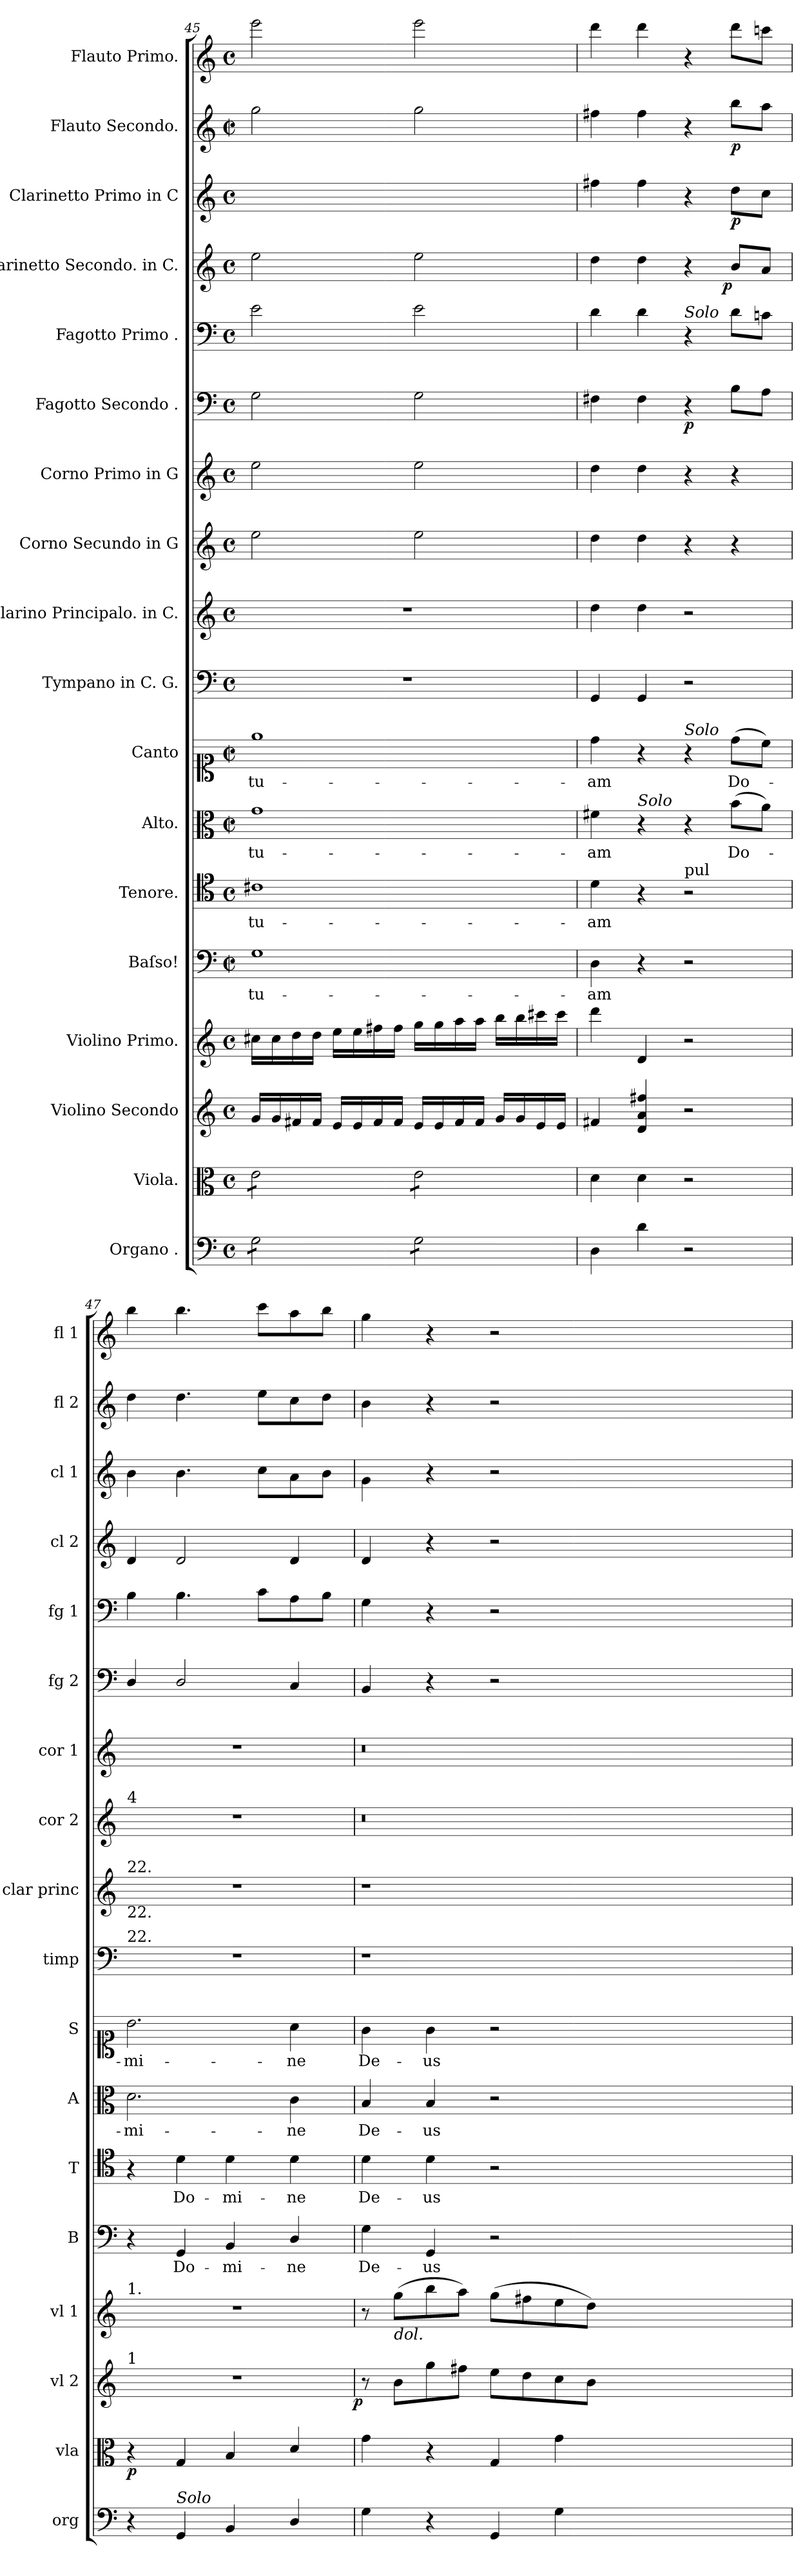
**kern	**dynam	**kern	**dynam	**kern	**dynam	**kern	**kern	**text	**kern	**text	**kern	**text	**kern	**text	**kern	**kern	**kern	**kern	**kern	**dynam	**kern	**kern	**dynam	**kern	**dynam	**kern	**dynam	**kern
*part18	*part18	*part17	*part17	*part16	*part16	*part15	*part14	*part14	*part13	*part13	*part12	*part12	*part11	*part11	*part10	*part9	*part8	*part7	*part6	*part6	*part5	*part4	*part4	*part3	*part3	*part2	*part2	*part1
*staff18	*staff18	*staff17	*staff17	*staff16	*staff16	*staff15	*staff14	*staff14	*staff13	*staff13	*staff12	*staff12	*staff11	*staff11	*staff10	*staff9	*staff8	*staff7	*staff6	*staff6	*staff5	*staff4	*staff4	*staff3	*staff3	*staff2	*staff2	*staff1
*I"Organo .	*	*I"Viola.	*	*I"Violino Secondo	*	*I"Violino Primo.	*I"Baſso!	*	*I"Tenore.	*	*I"Alto.	*	*I"Canto	*	*I"Tympano in C. G.	*I"Clarino Principalo. in C.	*I"Corno Secundo in G	*I"Corno Primo in G	*I"Fagotto Secondo .	*	*I"Fagotto Primo .	*I"Clarinetto Secondo. in C.	*	*I"Clarinetto Primo in C	*	*I"Flauto Secondo.	*	*I"Flauto Primo.
*I'org	*	*I'vla	*	*I'vl 2	*	*I'vl 1	*I'B	*	*I'T	*	*I'A	*	*I'S	*	*I'timp	*I'clar princ	*I'cor 2	*I'cor 1	*I'fg 2	*	*I'fg 1	*I'cl 2	*	*I'cl 1	*	*I'fl 2	*	*I'fl 1
*clefF4	*	*clefC3	*	*clefG2	*	*clefG2	*clefF4	*	*clefC4	*	*clefC3	*	*clefC1	*	*clefF4	*clefG2	*clefG2	*clefG2	*clefF4	*	*clefF4	*clefG2	*	*clefG2	*	*clefG2	*	*clefG2
*k[]	*	*k[]	*	*k[]	*	*k[]	*k[]	*	*k[]	*	*k[]	*	*k[]	*	*k[]	*k[]	*k[]	*k[]	*k[]	*	*k[]	*k[]	*	*k[]	*	*k[]	*	*k[]
*C:	*	*C:	*	*C:	*	*C:	*C:	*	*C:	*	*C:	*	*C:	*	*C:	*C:	*C:	*C:	*C:	*	*C:	*C:	*	*C:	*	*C:	*	*C:
*M4/4	*	*M4/4	*	*M4/4	*	*M4/4	*M4/4	*	*M4/4	*	*M4/4	*	*M4/4	*	*M4/4	*M4/4	*M4/4	*M4/4	*M4/4	*	*M4/4	*M4/4	*	*M4/4	*	*M4/4	*	*M4/4
*met(c)	*	*met(c)	*	*met(c)	*	*met(c)	*met(c|)	*	*met(c)	*	*met(c|)	*	*met(c|)	*	*met(c)	*met(c)	*met(c)	*met(c)	*met(c)	*	*met(c)	*met(c)	*	*met(c)	*	*met(c|)	*	*met(c)
=45	=45	=45	=45	=45	=45	=45	=45	=45	=45	=45	=45	=45	=45	=45	=45	=45	=45	=45	=45	=45	=45	=45	=45	=45	=45	=45	=45	=45
*tremolo	*	*	*	*	*	*	*	*	*	*	*	*	*	*	*	*	*	*	*	*	*	*	*	*	*	*	*	*
*	*	*tremolo	*	*	*	*	*	*	*	*	*	*	*	*	*	*	*	*	*	*	*	*	*	*	*	*	*	*
8G\L	.	8e\L	.	16g/LL	.	16cc#X\LL	1G	tu-	1c#X	tu-	1g	tu-	1ee	tu-	1r	1r	2ee\	2ee\	2G\	.	2e\	2ee\	.	2gg\yy	.	2gg\	.	2eee\
.	.	.	.	16g/	.	16cc#\	.	.	.	.	.	.	.	.	.	.	.	.	.	.	.	.	.	.	.	.	.	.
8G\	.	8e\	.	16f#X/	.	16dd\	.	.	.	.	.	.	.	.	.	.	.	.	.	.	.	.	.	.	.	.	.	.
.	.	.	.	16f#/JJ	.	16dd\JJ	.	.	.	.	.	.	.	.	.	.	.	.	.	.	.	.	.	.	.	.	.	.
8G\	.	8e\	.	16e/LL	.	16ee\LL	.	.	.	.	.	.	.	.	.	.	.	.	.	.	.	.	.	.	.	.	.	.
.	.	.	.	16e/	.	16ee\	.	.	.	.	.	.	.	.	.	.	.	.	.	.	.	.	.	.	.	.	.	.
8G\J	.	8e\J	.	16f#/	.	16ff#X\	.	.	.	.	.	.	.	.	.	.	.	.	.	.	.	.	.	.	.	.	.	.
.	.	.	.	16f#/JJ	.	16ff#\JJ	.	.	.	.	.	.	.	.	.	.	.	.	.	.	.	.	.	.	.	.	.	.
8G\L	.	8e\L	.	16e/LL	.	16gg\LL	.	.	.	.	.	.	.	.	.	.	2ee\	2ee\	2G\	.	2e\	2ee\	.	2gg\yy	.	2gg\	.	2eee\
.	.	.	.	16e/	.	16gg\	.	.	.	.	.	.	.	.	.	.	.	.	.	.	.	.	.	.	.	.	.	.
8G\	.	8e\	.	16f#/	.	16aa\	.	.	.	.	.	.	.	.	.	.	.	.	.	.	.	.	.	.	.	.	.	.
.	.	.	.	16f#/JJ	.	16aa\JJ	.	.	.	.	.	.	.	.	.	.	.	.	.	.	.	.	.	.	.	.	.	.
8G\	.	8e\	.	16g/LL	.	16bb\LL	.	.	.	.	.	.	.	.	.	.	.	.	.	.	.	.	.	.	.	.	.	.
.	.	.	.	16g/	.	16bb\	.	.	.	.	.	.	.	.	.	.	.	.	.	.	.	.	.	.	.	.	.	.
8G\J	.	8e\J	.	16e/	.	16ccc#X\	.	.	.	.	.	.	.	.	.	.	.	.	.	.	.	.	.	.	.	.	.	.
*	*	*Xtremolo	*	*	*	*	*	*	*	*	*	*	*	*	*	*	*	*	*	*	*	*	*	*	*	*	*	*
*Xtremolo	*	*	*	*	*	*	*	*	*	*	*	*	*	*	*	*	*	*	*	*	*	*	*	*	*	*	*	*
.	.	.	.	16e/JJ	.	16ccc#\JJ	.	.	.	.	.	.	.	.	.	.	.	.	.	.	.	.	.	.	.	.	.	.
=46	=46	=46	=46	=46	=46	=46	=46	=46	=46	=46	=46	=46	=46	=46	=46	=46	=46	=46	=46	=46	=46	=46	=46	=46	=46	=46	=46	=46
4D\	.	4d\	.	4f#X/	.	4ddd\	4D\	-am	4d\	-am	4f#X\	-am	4dd\	-am	4GG/	4dd\	4dd\	4dd\	4F#X\	.	4d\	4dd\	.	4ff#X\	.	4ff#X\	.	4ddd\
!	!	!	!	!	!	!	!	!	!	!	!LO:TX:a:i:t=Solo	!	!	!	!	!	!	!	!	!	!	!	!	!	!	!	!	!
4d\	.	4d\	.	4d/ 4a/ 4ff#X/	.	4d/	4r	.	4r	.	4r	.	4r	.	4GG/	4dd\	4dd\	4dd\	4F#\	.	4d\	4dd\	.	4ff#\	.	4ff#\	.	4ddd\
!	!	!	!	!	!	!	!	!	!	!	!	!	!	!	!	!	!	!	!	!	!LO:TX:a:i:t=Solo	!	!	!	!	!	!	!
!	!	!	!	!	!	!	!	!	!	!	!	!	!LO:TX:a:i:t=Solo	!	!	!	!	!	!	!	!	!	!	!	!	!	!	!
!	!	!	!	!	!	!	!	!	!LO:TX:a:t=pul	!	!	!	!	!	!	!	!	!	!	!	!	!	!	!	!	!	!	!
2r	.	2r	.	2r	.	2r	2r	.	2r	.	4r	.	4r	.	2r	2r	4r	4r	4r	p	4r	4r	.	4r	.	4r	.	4r
!	!	!	!	!	!	!	!	!	!	!	!	!	!	!	!	!	!	!	!	!	!	!	!LO:DY:rj	!	!	!	!	!
.	.	.	.	.	.	.	.	.	.	.	(8b\L	Do-	(8dd\L	Do-	.	.	4r	4r	8B\L	.	8d\L	8b/L	p.	8dd\L	p.	8bb\L	p	8ddd\L
.	.	.	.	.	.	.	.	.	.	.	8a\J)	.	8cc\J)	.	.	.	.	.	8A\J	.	8cn\J	8a/J	.	8cc\J	.	8aa\J	.	8cccn\J
=47	=47	=47	=47	=47	=47	=47	=47	=47	=47	=47	=47	=47	=47	=47	=47	=47	=47	=47	=47	=47	=47	=47	=47	=47	=47	=47	=47	=47
!	!	!	!	!	!	!	!	!	!	!	!	!	!	!	!	!	!LO:TX:a:t=4	!	!	!	!	!	!	!	!	!	!	!
!	!	!	!	!	!	!	!	!	!	!	!	!	!	!	!	!LO:TX:a:t=22.	!	!	!	!	!	!	!	!	!	!	!	!
!	!	!	!	!	!	!	!	!	!	!	!	!	!	!	!	!LO:TX:b:t=22.	!	!	!	!	!	!	!	!	!	!	!	!
!	!	!	!	!	!	!	!	!	!	!	!	!	!	!	!LO:TX:a:t=22.	!	!	!	!	!	!	!	!	!	!	!	!	!
!	!	!	!	!	!	!LO:TX:a:t=1.	!	!	!	!	!	!	!	!	!	!	!	!	!	!	!	!	!	!	!	!	!	!
!	!	!	!	!LO:TX:a:t=1	!	!	!	!	!	!	!	!	!	!	!	!	!	!	!	!	!	!	!	!	!	!	!	!
!	!LO:DY:b	!	!LO:DY:b	!	!	!	!	!	!	!	!	!	!	!	!	!	!	!	!	!	!	!	!	!	!	!	!	!
4r	pia	4r	p	1r	.	1r	4r	.	4r	.	2.d\	-mi-	2.b\	-mi-	1r	1r	1r	1r	4D/	.	4B\	4d/	.	4b\	.	4dd\	.	4bb\
!LO:TX:a:i:t=Solo	!	!	!	!	!	!	!	!	!	!	!	!	!	!	!	!	!	!	!	!	!	!	!	!	!	!	!	!
4GG/	.	4G/	.	.	.	.	4GG/	Do-	4d\	Do-	.	.	.	.	.	.	.	.	2D/	.	4.B\	2d/	.	4.b\	.	4.dd\	.	4.bb\
4BB/	.	4B/	.	.	.	.	4BB/	-mi-	4d\	-mi-	.	.	.	.	.	.	.	.	.	.	.	.	.	.	.	.	.	.
.	.	.	.	.	.	.	.	.	.	.	.	.	.	.	.	.	.	.	.	.	8c\L	.	.	8cc\L	.	8ee\L	.	8ccc\L
4D/	.	4d/	.	.	.	.	4D/	-ne	4d\	-ne	4c\	-ne	4a\	-ne	.	.	.	.	4C/	.	8A\	4d/	.	8a\	.	8cc\	.	8aa\
.	.	.	.	.	.	.	.	.	.	.	.	.	.	.	.	.	.	.	.	.	8B\J	.	.	8b\J	.	8dd\J	.	8bb\J
=48	=48	=48	=48	=48	=48	=48	=48	=48	=48	=48	=48	=48	=48	=48	=48	=48	=48	=48	=48	=48	=48	=48	=48	=48	=48	=48	=48	=48
!	!	!	!	!	!LO:DY:b:rj	!	!	!	!	!	!	!	!	!	!	!	!	!	!	!	!	!	!	!	!	!	!	!
4G\	.	4g\	.	8r	p.	8r	4G\	De-	4d\	De-	4B/	De-	4g\	De-	1r	1r	0.r	0.r	4BB/	.	4G\	4d/	.	4g\	.	4b\	.	4gg\
!	!	!	!	!	!	!LO:TX:b:i:t=dol.	!	!	!	!	!	!	!	!	!	!	!	!	!	!	!	!	!	!	!	!	!	!
.	.	.	.	8b\L	.	(8gg\L	.	.	.	.	.	.	.	.	.	.	.	.	.	.	.	.	.	.	.	.	.	.
4r	.	4r	.	8gg\	.	8bb\	4GG/	-us	4d\	-us	4B/	-us	4g\	-us	.	.	.	.	4r	.	4r	4r	.	4r	.	4r	.	4r
.	.	.	.	8ff#X\J	.	8aa\J)	.	.	.	.	.	.	.	.	.	.	.	.	.	.	.	.	.	.	.	.	.	.
4GG/	.	4G/	.	8ee\L	.	(8gg\L	2r	.	2r	.	2r	.	2r	.	.	.	.	.	2r	.	2r	2r	.	2r	.	2r	.	2r
.	.	.	.	8dd\	.	8ff#X\	.	.	.	.	.	.	.	.	.	.	.	.	.	.	.	.	.	.	.	.	.	.
4G\	.	4g\	.	8cc\	.	8ee\	.	.	.	.	.	.	.	.	.	.	.	.	.	.	.	.	.	.	.	.	.	.
.	.	.	.	8b\J	.	8dd\J)	.	.	.	.	.	.	.	.	.	.	.	.	.	.	.	.	.	.	.	.	.	.
0ryy	.	0ryy	.	0ryy	.	0ryy	0ryy	.	0ryy	.	0ryy	.	0ryy	.	0ryy	0ryy	.	.	0ryy	.	0ryy	0ryy	.	0ryy	.	0ryy	.	0ryy
=	=	=	=	=	=	=	=	=	=	=	=	=	=	=	=	=	=	=	=	=	=	=	=	=	=	=	=	=
*-	*-	*-	*-	*-	*-	*-	*-	*-	*-	*-	*-	*-	*-	*-	*-	*-	*-	*-	*-	*-	*-	*-	*-	*-	*-	*-	*-	*-
